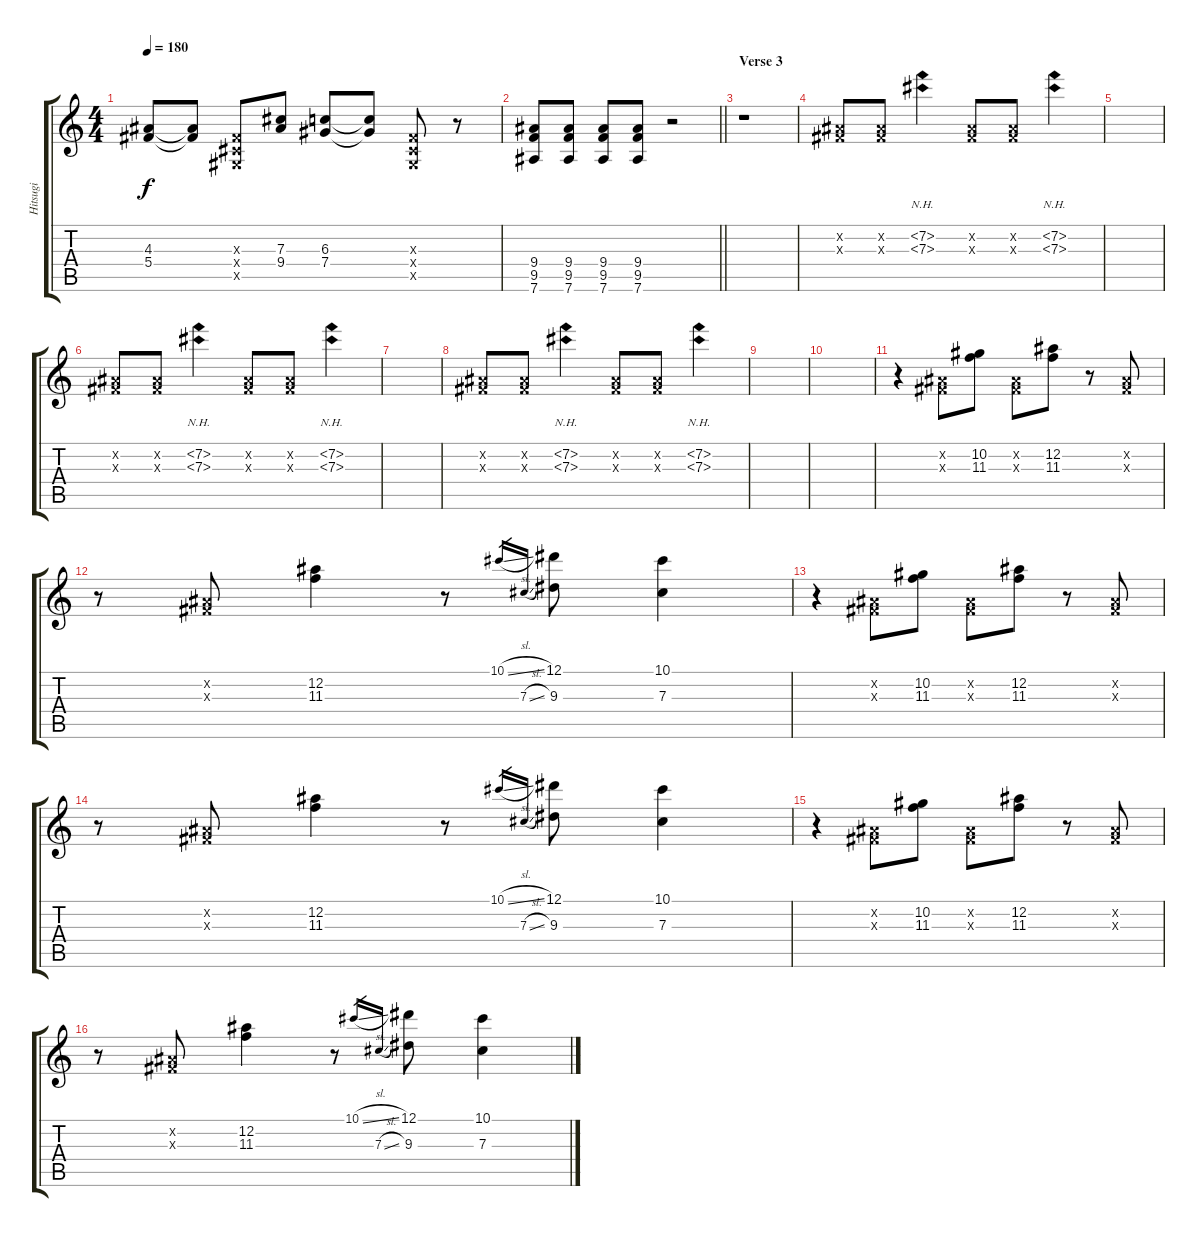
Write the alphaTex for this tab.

\track ("Hitsugi" "Hitsugi") {instrument overdrivenguitar}
\staff {score tabs}
\tuning (Eb4 Bb3 Gb3 Db3 Ab2 Eb2) {hide}
\ts (4 4)
\tempo 180
\clef g2
\ks c
(4.3 5.4).8{dy f} (4.3{t} 5.4{t}).8 (0.3{x} 0.4{x} 0.5{x}).8 (7.3 9.4).8 (6.3 7.4).8 (6.3{t} 7.4{t}).8 (0.3{x} 0.4{x} 0.5{x}).8 r.8 |
\barLineRight lightlight
(9.4 9.5 7.6).8 (9.4 9.5 7.6).8 (9.4 9.5 7.6).8 (9.4 9.5 7.6).8 r.2 |
\section ("" "Verse 3")
r.1 |
(0.2{x} 0.3{x}).8 (0.2{x} 0.3{x}).8 (7.2{nh} 7.3{nh}).4 (0.2{x} 0.3{x}).8 (0.2{x} 0.3{x}).8 (7.2{nh} 7.3{nh}).4 |
|
(0.2{x} 0.3{x}).8 (0.2{x} 0.3{x}).8 (7.2{nh} 7.3{nh}).4 (0.2{x} 0.3{x}).8 (0.2{x} 0.3{x}).8 (7.2{nh} 7.3{nh}).4 |
|
(0.2{x} 0.3{x}).8 (0.2{x} 0.3{x}).8 (7.2{nh} 7.3{nh}).4 (0.2{x} 0.3{x}).8 (0.2{x} 0.3{x}).8 (7.2{nh} 7.3{nh}).4 |
|
|
r.4 (0.2{x} 0.3{x}).8 (10.2 11.3).8 (0.2{x} 0.3{x}).8 (12.2 11.3).8 r.8 (0.2{x} 0.3{x}).8 |
r.8 (0.2{x} 0.3{x}).8 (12.2 11.3).4 r.8 10.1{sl}.16{gr} 7.3{sl}.16{gr} (12.1 9.3).8 (10.1 7.3).4 |
r.4 (0.2{x} 0.3{x}).8 (10.2 11.3).8 (0.2{x} 0.3{x}).8 (12.2 11.3).8 r.8 (0.2{x} 0.3{x}).8 |
r.8 (0.2{x} 0.3{x}).8 (12.2 11.3).4 r.8 10.1{sl}.16{gr} 7.3{sl}.16{gr} (12.1 9.3).8 (10.1 7.3).4 |
r.4 (0.2{x} 0.3{x}).8 (10.2 11.3).8 (0.2{x} 0.3{x}).8 (12.2 11.3).8 r.8 (0.2{x} 0.3{x}).8 |
r.8 (0.2{x} 0.3{x}).8 (12.2 11.3).4 r.8 10.1{sl}.16{gr} 7.3{sl}.16{gr} (12.1 9.3).8 (10.1 7.3).4
